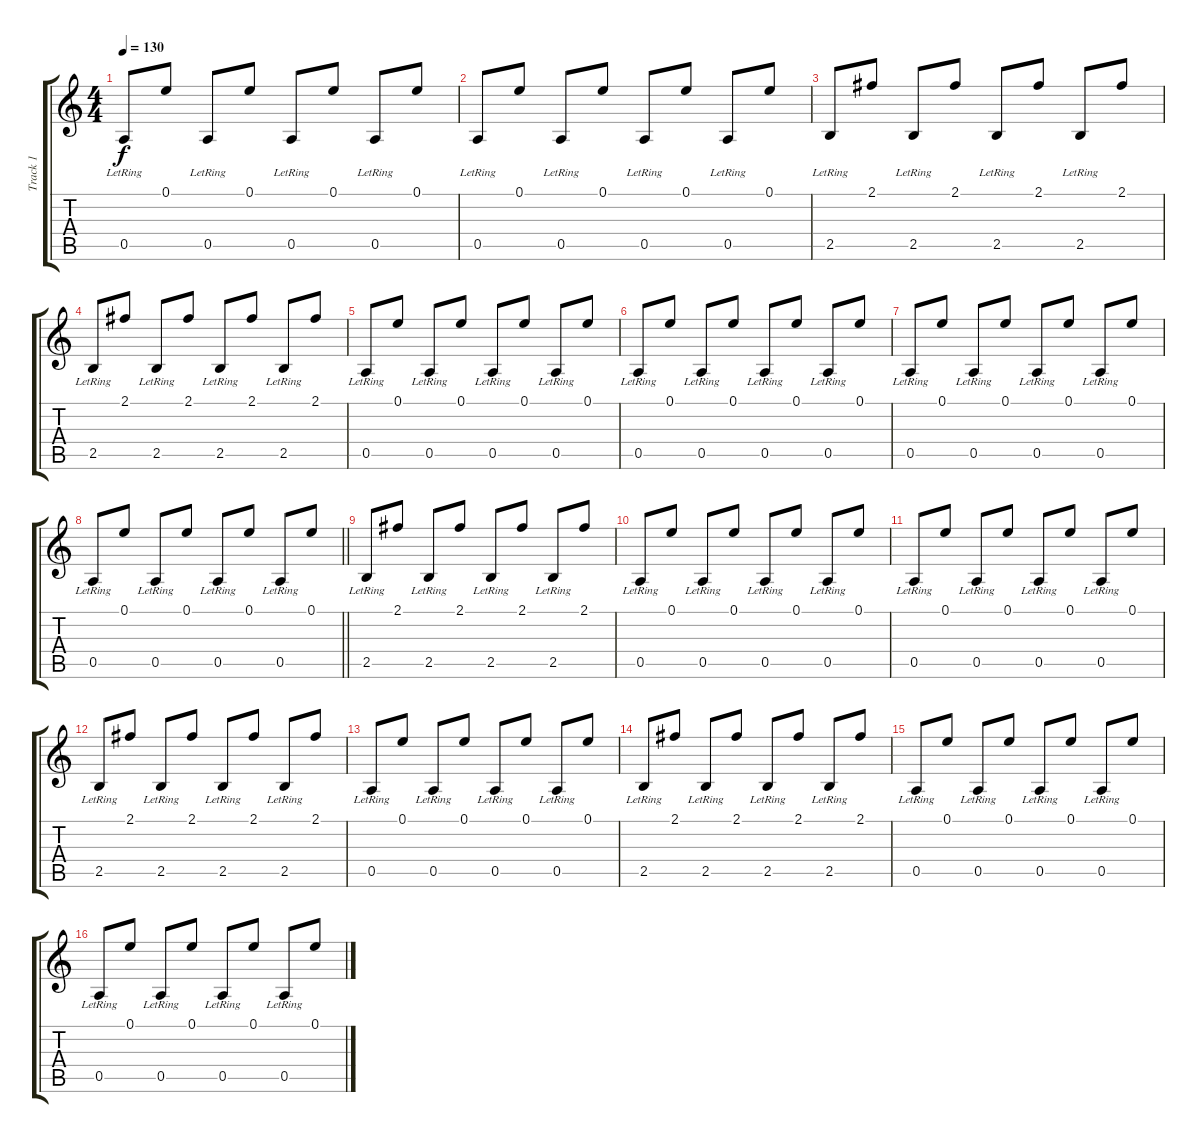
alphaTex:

\track ("Track 1" "Track 1") {instrument acousticguitarsteel}
\staff {score tabs}
\tuning (E4 B3 G3 D3 A2 E2) {hide}
\ts (4 4)
\tempo 130
\clef g2
\ks c
0.5{lr}.8{dy f} 0.1.8 0.5{lr}.8 0.1.8 0.5{lr}.8 0.1.8 0.5{lr}.8 0.1.8 |
0.5{lr}.8 0.1.8 0.5{lr}.8 0.1.8 0.5{lr}.8 0.1.8 0.5{lr}.8 0.1.8 |
2.5{lr}.8 2.1.8 2.5{lr}.8 2.1.8 2.5{lr}.8 2.1.8 2.5{lr}.8 2.1.8 |
2.5{lr}.8 2.1.8 2.5{lr}.8 2.1.8 2.5{lr}.8 2.1.8 2.5{lr}.8 2.1.8 |
0.5{lr}.8 0.1.8 0.5{lr}.8 0.1.8 0.5{lr}.8 0.1.8 0.5{lr}.8 0.1.8 |
0.5{lr}.8 0.1.8 0.5{lr}.8 0.1.8 0.5{lr}.8 0.1.8 0.5{lr}.8 0.1.8 |
0.5{lr}.8 0.1.8 0.5{lr}.8 0.1.8 0.5{lr}.8 0.1.8 0.5{lr}.8 0.1.8 |
\barLineRight lightlight
0.5{lr}.8 0.1.8 0.5{lr}.8 0.1.8 0.5{lr}.8 0.1.8 0.5{lr}.8 0.1.8 |
2.5{lr}.8 2.1.8 2.5{lr}.8 2.1.8 2.5{lr}.8 2.1.8 2.5{lr}.8 2.1.8 |
0.5{lr}.8 0.1.8 0.5{lr}.8 0.1.8 0.5{lr}.8 0.1.8 0.5{lr}.8 0.1.8 |
0.5{lr}.8 0.1.8 0.5{lr}.8 0.1.8 0.5{lr}.8 0.1.8 0.5{lr}.8 0.1.8 |
2.5{lr}.8 2.1.8 2.5{lr}.8 2.1.8 2.5{lr}.8 2.1.8 2.5{lr}.8 2.1.8 |
0.5{lr}.8 0.1.8 0.5{lr}.8 0.1.8 0.5{lr}.8 0.1.8 0.5{lr}.8 0.1.8 |
2.5{lr}.8 2.1.8 2.5{lr}.8 2.1.8 2.5{lr}.8 2.1.8 2.5{lr}.8 2.1.8 |
0.5{lr}.8 0.1.8 0.5{lr}.8 0.1.8 0.5{lr}.8 0.1.8 0.5{lr}.8 0.1.8 |
0.5{lr}.8 0.1.8 0.5{lr}.8 0.1.8 0.5{lr}.8 0.1.8 0.5{lr}.8 0.1.8
